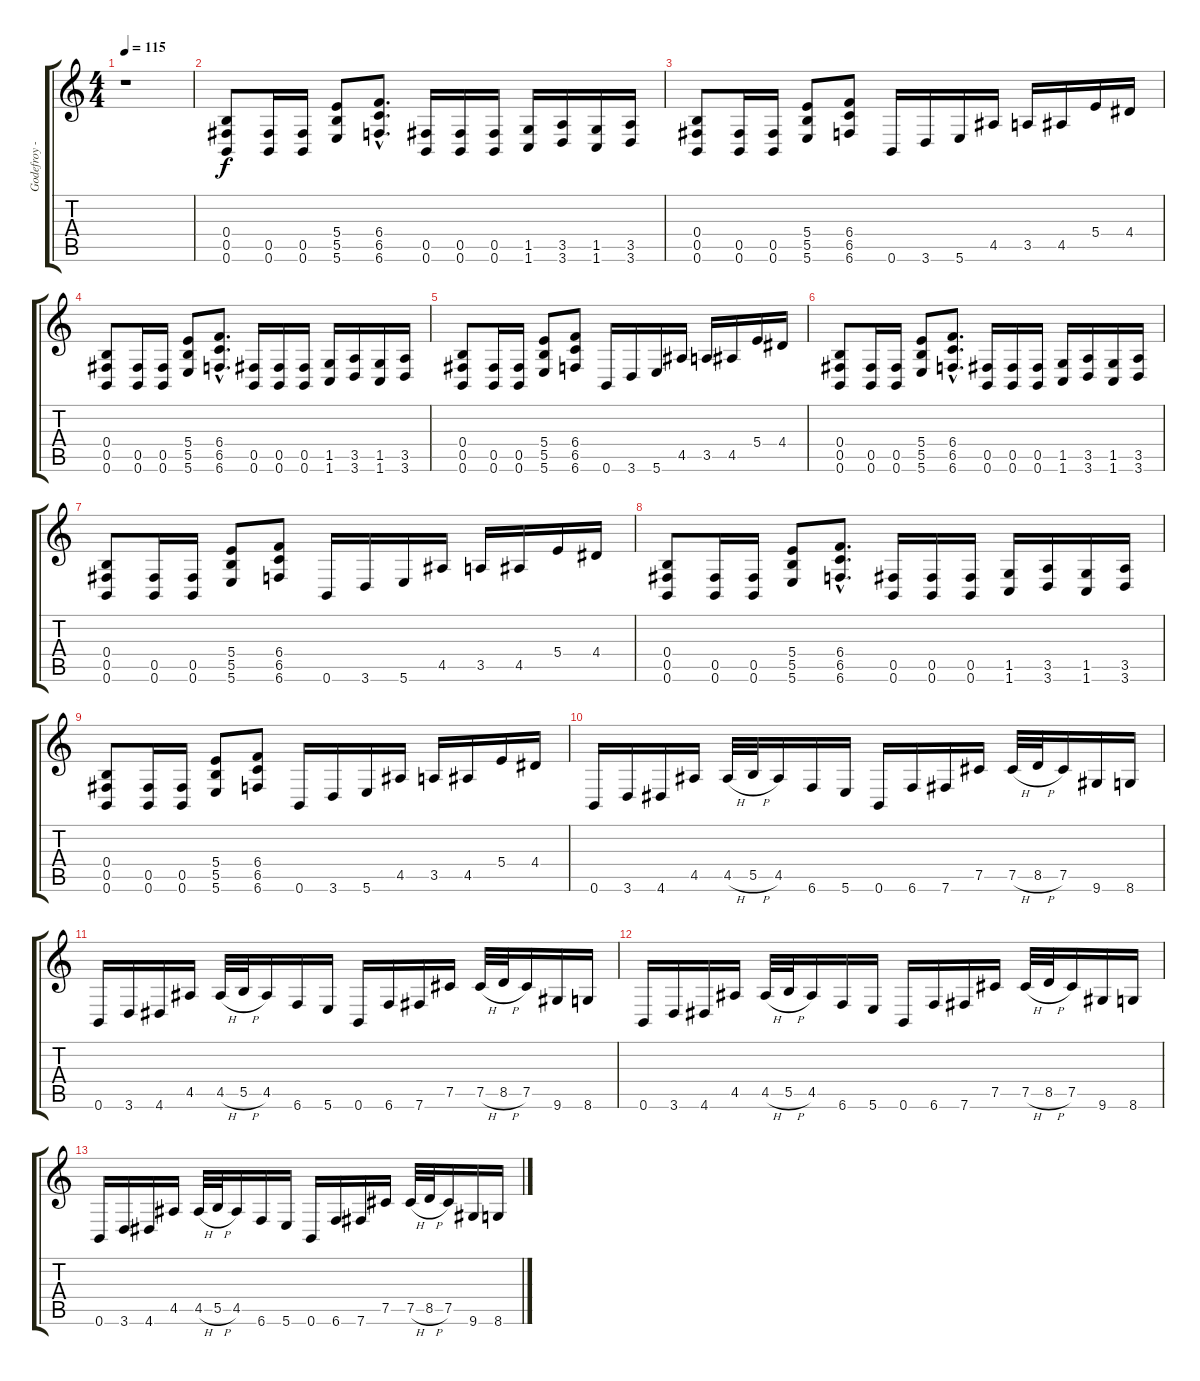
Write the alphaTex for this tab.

\track ("Godefroy - Guitar" "Godefroy -") {instrument overdrivenguitar}
\staff {score tabs}
\tuning (Db4 Ab3 E3 B2 Gb2 B1) {hide}
\ts (4 4)
\tempo 115
\clef g2
\ks c
r.1{dy f} |
(0.4 0.5 0.6).8 (0.5 0.6).16 (0.5 0.6).16 (5.4 5.5 5.6).8 (6.4{hac} 6.5{hac} 6.6{hac}).8{d} (0.5 0.6).16 (0.5 0.6).16 (0.5 0.6).16 (1.5 1.6).16 (3.5 3.6).16 (1.5 1.6).16 (3.5 3.6).16 |
(0.4 0.5 0.6).8 (0.5 0.6).16 (0.5 0.6).16 (5.4 5.5 5.6).8 (6.4 6.5 6.6).8 0.6.16 3.6.16 5.6.16 4.5.16 3.5.16 4.5.16 5.4.16 4.4.16 |
(0.4 0.5 0.6).8 (0.5 0.6).16 (0.5 0.6).16 (5.4 5.5 5.6).8 (6.4{hac} 6.5{hac} 6.6{hac}).8{d} (0.5 0.6).16 (0.5 0.6).16 (0.5 0.6).16 (1.5 1.6).16 (3.5 3.6).16 (1.5 1.6).16 (3.5 3.6).16 |
(0.4 0.5 0.6).8 (0.5 0.6).16 (0.5 0.6).16 (5.4 5.5 5.6).8 (6.4 6.5 6.6).8 0.6.16 3.6.16 5.6.16 4.5.16 3.5.16 4.5.16 5.4.16 4.4.16 |
(0.4 0.5 0.6).8 (0.5 0.6).16 (0.5 0.6).16 (5.4 5.5 5.6).8 (6.4{hac} 6.5{hac} 6.6{hac}).8{d} (0.5 0.6).16 (0.5 0.6).16 (0.5 0.6).16 (1.5 1.6).16 (3.5 3.6).16 (1.5 1.6).16 (3.5 3.6).16 |
(0.4 0.5 0.6).8 (0.5 0.6).16 (0.5 0.6).16 (5.4 5.5 5.6).8 (6.4 6.5 6.6).8 0.6.16 3.6.16 5.6.16 4.5.16 3.5.16 4.5.16 5.4.16 4.4.16 |
(0.4 0.5 0.6).8 (0.5 0.6).16 (0.5 0.6).16 (5.4 5.5 5.6).8 (6.4{hac} 6.5{hac} 6.6{hac}).8{d} (0.5 0.6).16 (0.5 0.6).16 (0.5 0.6).16 (1.5 1.6).16 (3.5 3.6).16 (1.5 1.6).16 (3.5 3.6).16 |
(0.4 0.5 0.6).8 (0.5 0.6).16 (0.5 0.6).16 (5.4 5.5 5.6).8 (6.4 6.5 6.6).8 0.6.16 3.6.16 5.6.16 4.5.16 3.5.16 4.5.16 5.4.16 4.4.16 |
0.6.16 3.6.16 4.6.16 4.5.16 4.5{h}.32 5.5{h}.32 4.5.16 6.6.16 5.6.16 0.6.16 6.6.16 7.6.16 7.5.16 7.5{h}.32 8.5{h}.32 7.5.16 9.6.16 8.6.16 |
0.6.16 3.6.16 4.6.16 4.5.16 4.5{h}.32 5.5{h}.32 4.5.16 6.6.16 5.6.16 0.6.16 6.6.16 7.6.16 7.5.16 7.5{h}.32 8.5{h}.32 7.5.16 9.6.16 8.6.16 |
0.6.16 3.6.16 4.6.16 4.5.16 4.5{h}.32 5.5{h}.32 4.5.16 6.6.16 5.6.16 0.6.16 6.6.16 7.6.16 7.5.16 7.5{h}.32 8.5{h}.32 7.5.16 9.6.16 8.6.16 |
0.6.16 3.6.16 4.6.16 4.5.16 4.5{h}.32 5.5{h}.32 4.5.16 6.6.16 5.6.16 0.6.16 6.6.16 7.6.16 7.5.16 7.5{h}.32 8.5{h}.32 7.5.16 9.6.16 8.6.16
